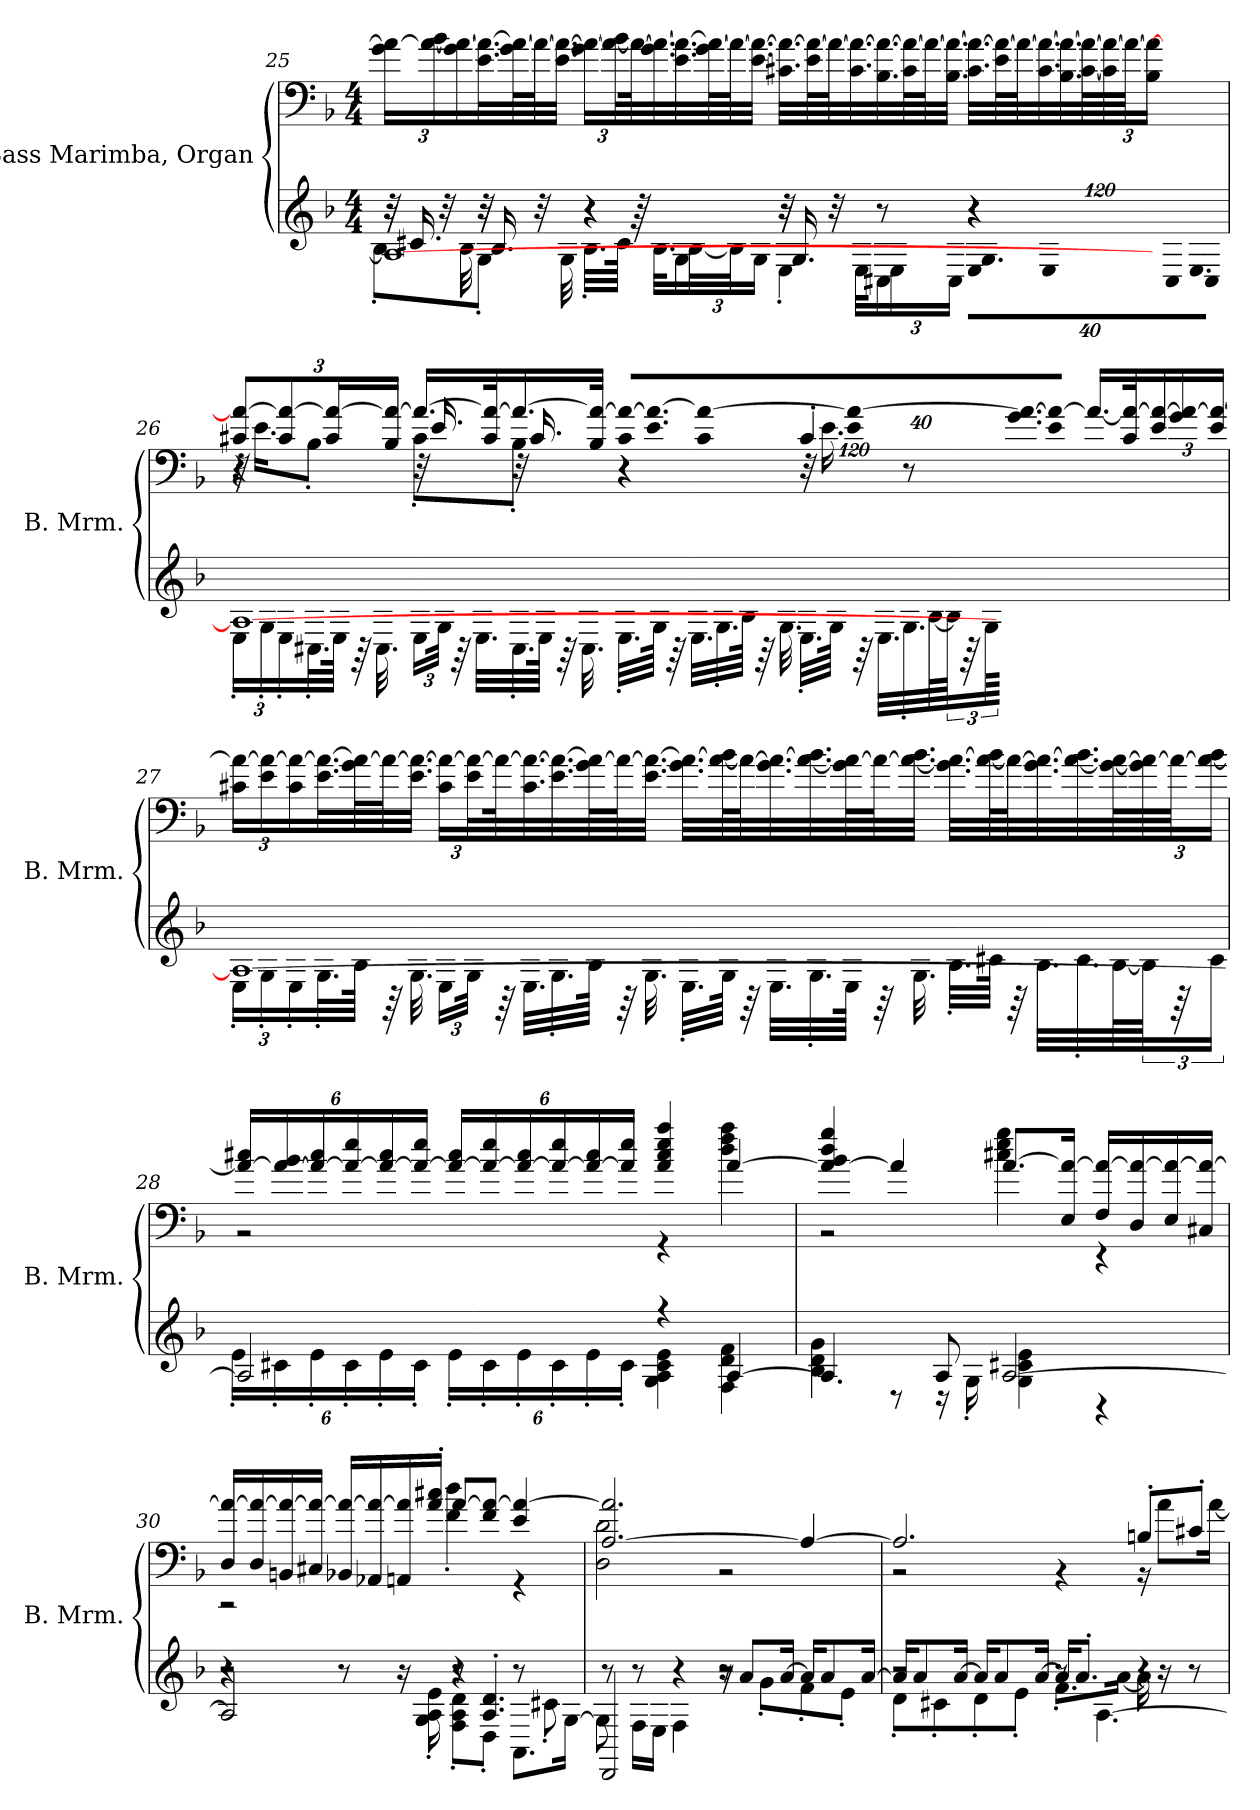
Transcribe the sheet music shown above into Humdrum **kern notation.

**kern	**kern
*part1	*part1
*staff2	*staff1
*I"Bass Marimba, Organ	*
*I'B. Mrm.	*
!!LO:LB:g=z
*clefG2	*clefF4
*k[b-]	*k[b-]
*M4/4	*M4/4
=25	=25
*^	*
*	*^	*
*	*	*^	*
*	*	*	*	*Xbrackettup
1A_	16r	32r	8B-'\L	24g\ 24a\_LL
.	.	16.c#X/	.	.
.	.	.	.	24a\_ 24b-\
.	32r	.	.	.
.	.	.	.	24g\ 24a\_
.	32B-\	.	.	.
.	16r	32r	8G'\J	32.e\ 32.a\_L
.	.	16.B-/	.	.
.	.	.	.	64g\ 64a\_L
.	32r	.	.	64a\J_
.	.	.	.	32.e\ 32.a\_JJJ
.	32G\	.	.	.
.	32.B-'\LLL	4r	4r	24g\ 24a\_LL
.	.	.	.	48a\_ 48b-\L
.	64c#\JJJk	.	.	.
.	64r	.	.	64a\K_
.	32.B-\KLL	.	.	32.g\ 32.a\_
*	*Xbrackettup	*	*	*
.	24G\	.	.	32.e\ 32.a\_
.	[48B-\L	.	.	.
.	.	.	.	64g\ 64a\_L
.	48B-\J]	.	.	64a\J_
.	.	.	.	32.e\ 32.a\_JJJ
.	24G\JJ	.	.	.
.	16r	32r	4E'\	32.c#X\ 32.a\_LLL
.	.	16.G/	.	.
.	.	.	.	64e\ 64a\_L
.	32r	.	.	64a\J_
.	.	.	.	32.c#\ 32.a\_
.	32E\KLL	.	.	.
.	24C#X\	8r	.	32.B-\ 32.a\_
.	24E\	.	.	.
.	.	.	.	64c#\ 64a\_L
.	.	.	.	64a\J_
.	.	.	.	32.B-\ 32.a\_JJJ
.	24C#\JJ	.	.	.
!	!LO:N:vis=32	!	!	!
.	640%23E\LLL	4r	4r	32.c#\ 32.a\_LLL
!	!LO:N:vis=32.	!	!	!
.	1920%103G\	.	.	.
.	.	.	.	64e\ 64a\_L
.	.	.	.	64a\J_
.	.	.	.	32.c#\ 32.a\_
!	!LO:N:vis=32	!	!	!
.	640%23E\	.	.	.
.	.	.	.	32.B-\ 32.a\_
!	!LO:N:vis=32	!	!	!
.	640%23C#\	.	.	.
!	!LO:N:vis=32.	!	!	!
.	1920%103E\	.	.	.
.	.	.	.	[64c#\ 64a\_L
.	.	.	.	96c#\] 96a\_
.	.	.	.	96a\JJ_
.	.	.	.	24B-\ 24a\_JJ
!	!LO:N:vis=32	!	!	!
.	640%23C#\JJJ	.	.	.
960ryy	.	960ryy	960ryy	960ryy
*	*v	*v	*v	*
!!LO:LB:g=z
=26	=26	=26
*	*	*^
*	*	*	*^
1A_	24E'\LL	12c#X/ 12a/_L	32r	4r
.	.	.	16.e\KL	.
.	24G'\	.	.	.
.	24E'\	12c#/ 12a/_	.	.
.	32.C#X'\L	.	8B-'\J	.
.	.	24c#/ 24a/_L	.	.
.	64E\JJJk	.	.	.
.	64r	.	.	.
.	32.C#\	.	.	.
.	.	24B-/ 24a/_JJ	.	.
.	24E\LL	16.a/LL_	8c#'\L	32r
.	.	.	.	16.e/
.	48G\JJk	.	.	.
.	64r	.	.	.
.	32.E\LLL	.	.	.
.	.	32c#/ 32a/_K	.	.
.	32.C#'\	16.a/_	8B-'\J	32r
.	.	.	.	16.c#/
.	64E\JJJk	.	.	.
.	64r	.	.	.
.	32.C#\	.	.	.
.	.	32B-/ 32a/_JJk	.	.
!	!	!LO:N:vis=32	!	!
.	32.E'\LLL	640%23c#/ 640%23a/_LLL	4r	4r
!	!	!LO:N:vis=32.	!	!
.	.	1920%103e/ 1920%103a/_	.	.
.	64G\JJJk	.	.	.
.	64r	.	.	.
.	32.E\LLL	.	.	.
!	!	!LO:N:vis=32	!	!
.	.	640%23c#/ 640%23a/_	.	.
.	32.G'\	.	.	.
!	!	!LO:N:vis=32	!	!
.	.	640%23e/ 640%23a/_	.	.
!	!	!LO:N:vis=32.	!	!
.	.	1920%103g/ 1920%103a/_	.	.
.	64B-\JJJk	.	.	.
.	64r	.	.	.
.	32.G\	.	.	.
!	!	!LO:N:vis=32	!	!
.	.	640%23e/ 640%23a/_JJJ	.	.
.	32.E'\LLL	.	32r	4c#'/
.	.	16.a/LL_	.	.
.	.	.	16.e\	.
.	64G\JJJk	.	.	.
.	64r	.	.	.
.	32.E\LLL	.	.	.
.	.	32c#/ 32a/_K	.	.
.	32.G'\	.	8r	.
.	.	24e/ 24a/_	.	.
.	.	24g/ 24a/_	.	.
.	[64B-\L	.	.	.
*	*brackettup	*	*	*
.	96B-\JJJJ]	.	.	.
.	96r	.	.	.
.	24G\	.	.	.
.	.	24e/ 24a/_JJ	.	.
960ryy	960ryy	.	960ryy	960ryy
*	*	*v	*v	*v
!!LO:LB:g=z
=27	=27	=27
*	*Xbrackettup	*
1A_	24E'\LL	24c#X\ 24a\_LL
.	24G'\	24e\ 24a\_
.	24E'\	24c#\ 24a\_
.	32.G'\L	32.e\ 32.a\_L
.	64B-\JJJk	64g\ 64a\_L
.	64r	64a\J_
.	32.G\	32.e\ 32.a\_JJJ
.	24E\LL	24c#\ 24a\_LL
.	48G\JJk	48e\ 48a\_L
.	64r	64a\K_
.	32.E\LLL	32.c#\ 32.a\_
.	32.G'\	32.e\ 32.a\_
.	64B-\JJJk	64g\ 64a\_L
.	64r	64a\J_
.	32.G\	32.e\ 32.a\_JJJ
.	32.E'\LLL	32.g\ 32.a\_LLL
.	64G\JJJk	64a\_ 64b-\L
.	64r	64a\J_
.	32.E\LLL	32.g\ 32.a\_
.	32.G'\	32.a\_ 32.b-\
.	64E\JJJk	64g\ 64a\_L
.	64r	64a\J_
.	32.G\	32.a\_ 32.b-\JJJ
.	32.B-'\LLL	32.g\ 32.a\_LLL
.	64c#X\JJJk	64a\_ 64b-\L
.	64r	64a\J_
.	32.B-\LLL	32.g\ 32.a\_
.	32.c#'\	32.a\_ 32.b-\
.	[64B-\L	[64g\ 64a\_L
*	*brackettup	*
.	96B-\JJJJ]	96g\] 96a\_
.	96r	96a\JJ_
.	24c#\	24a\_ 24b-\JJ
!!LO:PB:g=z
=28	=28	=28
*	*Xbrackettup	*
*	*	*^
2A/]	24e'\LL	24a/_ 24cc#X/LL	2r
.	24c#X'\	24a/_ 24b-/	.
.	24e'\	24a/_ 24cc#/	.
.	24c#'\	24a/_ 24ee/	.
.	24e'\	24a/_ 24cc#/	.
.	24c#'\JJ	24a/_ 24ee/JJ	.
.	24e'\LL	24a/_ 24cc#/LL	.
.	24c#'\	24a/_ 24ee/	.
.	24e'\	24a/_ 24cc#/	.
.	24c#'\	24a/_ 24ee/	.
.	24e'\	24a/_ 24cc#/	.
.	24c#'\JJ	24a/] 24ee/JJ	.
*	*	*MM84	*
4r	4G\ 4A\ 4c#\ 4e\	4a/ 4cc#/ 4ee/ 4aa/	4r
[4A/	4F\ 4d\ 4f\	[4a/	4dd\ 4ff\ 4aa\
=29	=29	=29	=29
*	*	*MM41	*
4.A/]	4B-\ 4d\ 4g\	4a/_ 4b-/ 4dd/ 4gg/	2r
.	8r	4a/]	.
8A/	16r	.	.
.	16G'\	.	.
[2A/	4G\ 4c#X\ 4e\	[8.a/L	4cc#X\ 4ee\ 4gg\
*	*	*MM80	*
.	.	16E/ 16a/_Jk	.
*	*	*MM76	*
.	4r	16F/ 16a/_LL	4r
*	*	*MM73	*
.	.	16D/ 16a/_	.
*	*	*MM69	*
.	.	16E/ 16a/_	.
*	*	*MM65	*
.	.	16C#X/ 16a/_JJ	.
*v	*v	*	*
!!LO:LB:g=z	!!
=30	=30	=30
*	*MM61	*
*^	*	*
*	*^	*	*
2A/]	4r	2r	16D/ 16a/_LL	2r
.	.	.	16D/ 16a/_	.
.	.	.	16BBn/ 16a/_	.
.	.	.	16C#X/ 16a/_JJ	.
.	8r	.	16BB-X/ 16a/_LL	.
.	.	.	16AA-X/ 16a/_	.
.	16r	.	16AAn/ 16a/]	.
.	16G\' 16A\' 16e\'	.	16a/' 16cc#X/'JJ	.
8r	8F\' 8A\' 8d\'L	4r	[8a/L	4f\' 4dd\'
*	*	*	*MM54	*
4.A/' 4.d/'	8D'\J	.	8f/ 8a/_J	.
*	*	*	*MM46	*
.	8r	8.AA\L	4e/ 4a/_	4r
.	8c#X'\	.	.	.
.	.	[16G\Jk	.	.
=31	=31	=31	=31	=31
*	*	*	*MM30	*
2DD/	8r	8G\]	[2.A/ 2.a/]	2D\ 2d\
.	16F\LL	8r	.	.
.	16E\JJ	.	.	.
.	4F\	4r	.	.
*	*	*	*MM56	*
16r	8r	2r	.	2r
8a/L	.	.	.	.
.	8g'\L	.	.	.
[16a/Jk	.	.	.	.
*	*	*	*MM65	*
16a/KL]	8f'\	.	4A/_	.
8a/	.	.	.	.
.	8e'\J	.	.	.
[16a/Jk	.	.	.	.
!!LO:LB:g=z	!!
=32	=32	=32	=32	=32
*	*	*	*MM76	*
16a/KL]	8d'\L	2r	2.A/]	2r
8a/	.	.	.	.
.	8c#X'\	.	.	.
[16a/Jk	.	.	.	.
16a/KL]	8d'\	.	.	.
8a/	.	.	.	.
.	8e'\J	.	.	.
[16a/Jk	.	.	.	.
*	*	*	*MM99	*
16a/KL]	8.f'\L	8r	.	4r
8.a'/J	.	.	.	.
.	.	[4.A\	.	.
.	[16a\Jk	.	.	.
4r	16a\]	.	8Bn'/L	16r
.	16r	.	.	8a\L
.	8r	.	8c#X'/J	.
.	.	.	.	[16a\Jk
*v	*v	*v	*	*
*	*v	*v
=	=
*-	*-
